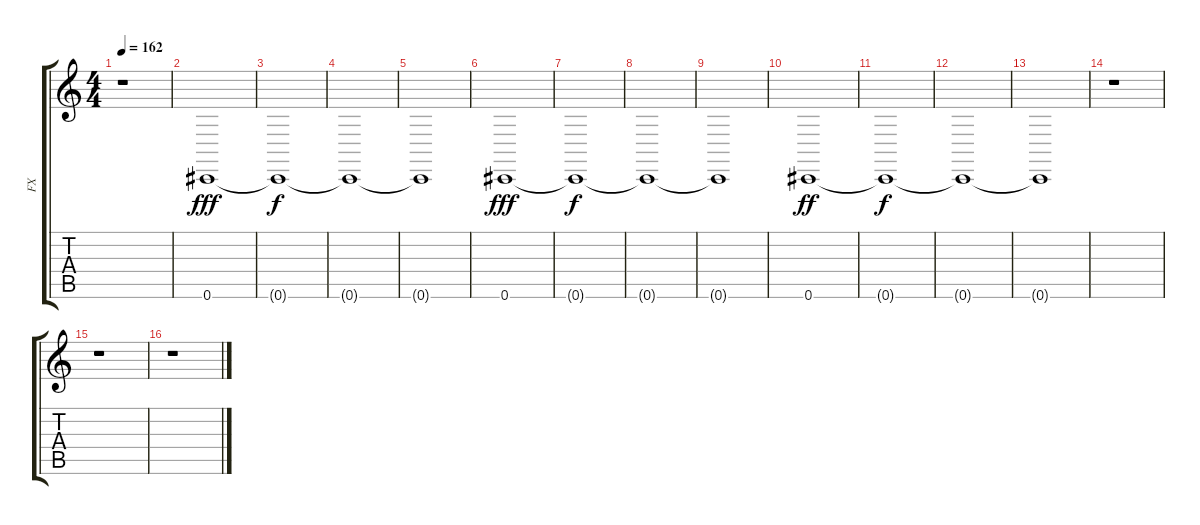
\track ("FX" "FX") {instrument fx4atmosphere}
\staff {score tabs}
\tuning (Eb4 Bb3 Gb3 Db3 Ab2 Db2) {hide}
\ts (4 4)
\tempo 162
\clef g2
\ks c
r.1{dy f} |
0.6.1{dy fff} |
0.6{t}.1{dy f} |
0.6{t}.1 |
0.6{t}.1 |
0.6.1{dy fff} |
0.6{t}.1{dy f} |
0.6{t}.1 |
0.6{t}.1 |
0.6.1{dy ff} |
0.6{t}.1{dy f} |
0.6{t}.1 |
0.6{t}.1 |
r.1 |
r.1 |
r.1
